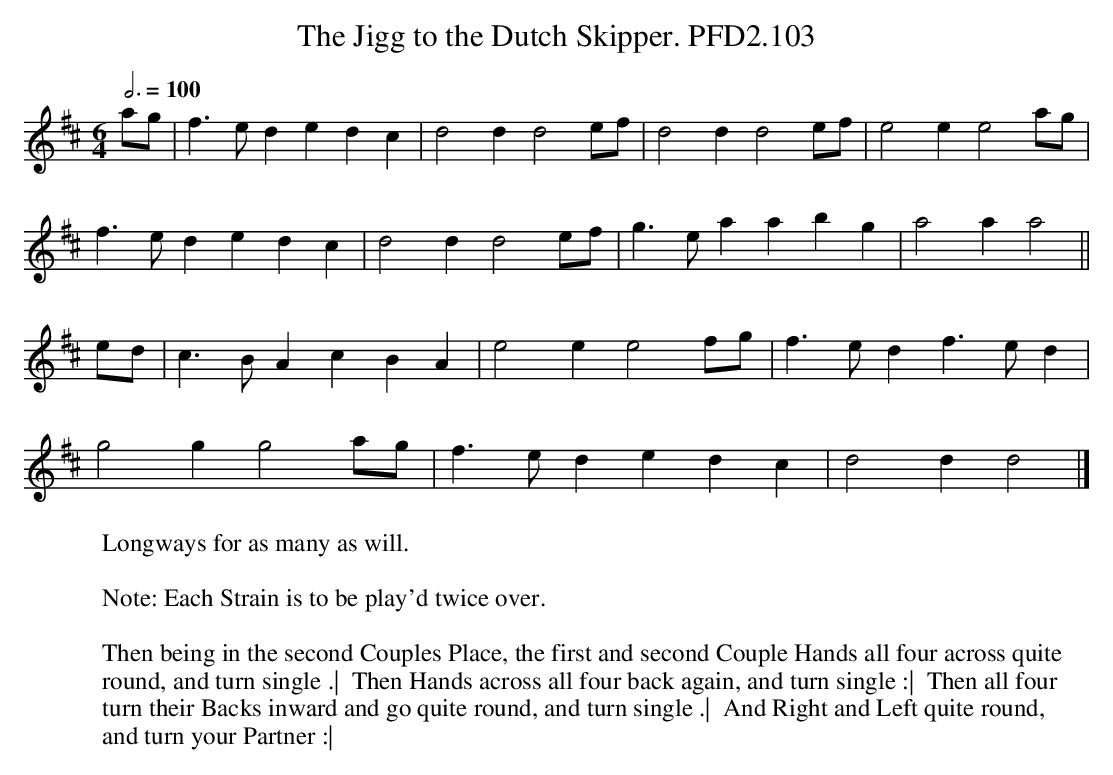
X:1
T:Jigg to the Dutch Skipper. PFD2.103, The
W:Longways for as many as will.
L:1/4
M:6/4
Q:3/4=100
K:D
a/g/|f>e dedc|d2dd2 e/f/|d2d d2 e/f/|e2ee2 a/g/|
f>e dedc|d2dd2 e/f/|g>e aabg|a2aa2||
e/d/|c>B AcBA|e2ee2 f/g/|f>ed f>ed|
g2gg2 a/g/|f>e dedc|d2dd2 |]
W:
W:Note: Each Strain is to be play'd twice over.
W:
W:Then being in the second Couples Place, the first and second Couple Hands all four across quite
W:round, and turn single .|  Then Hands across all four back again, and turn single :|  Then all four
W:turn their Backs inward and go quite round, and turn single .|  And Right and Left quite round,
W:and turn your Partner :|
